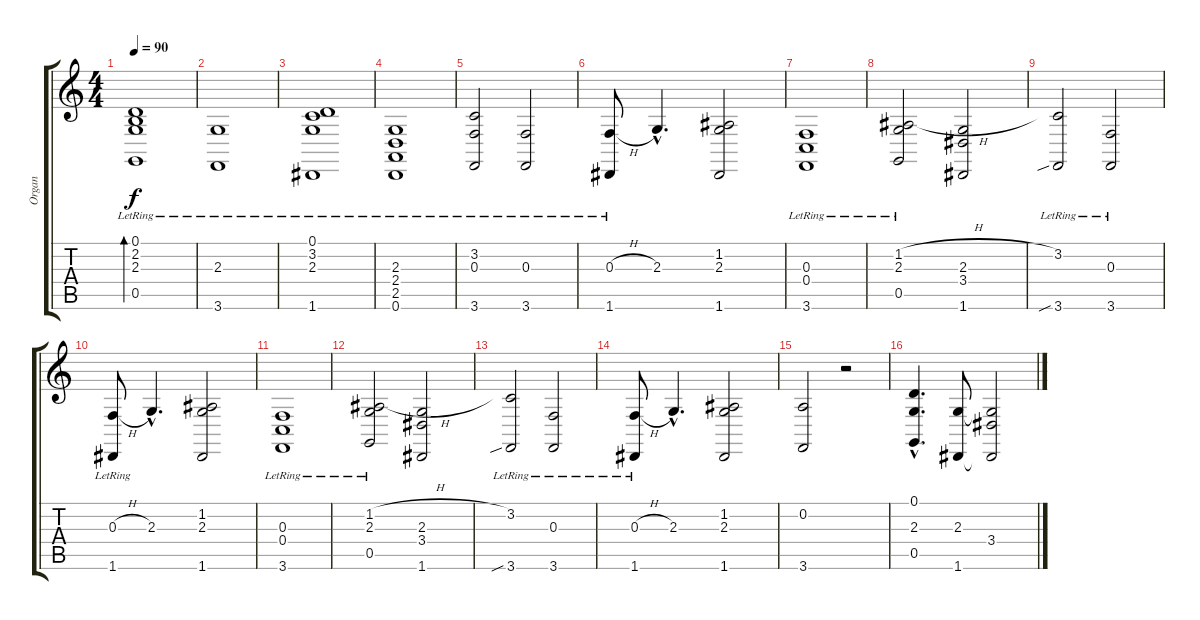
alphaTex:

\track ("Organ" "Organ") {instrument churchorgan}
\staff {score tabs}
\tuning (D4 A3 F3 C3 G2 D2) {hide}
\ts (4 4)
\tempo 90
\clef g2
\ks c
(0.1{lr} 2.2{lr} 2.3{lr} 0.5{lr}).1{bd 240 dy f} |
(2.3{lr} 3.6{lr}).1 |
(0.1{lr} 3.2{lr} 2.3{lr} 1.6{lr}).1 |
(2.3{lr} 2.4{lr} 2.5{lr} 0.6{lr}).1 |
(3.2{lr} 0.3{lr} 3.6{lr}).2 (0.3{lr} 3.6{lr}).2 |
(0.3{h} 1.6{lr}).8 2.3{hac}.4{d} (1.2 2.3 1.6).2 |
(0.3 0.4 3.6{lr}).1 |
(1.2{h} 2.3 0.5{lr}).2 (2.3 3.4 1.6).2 |
(3.2{lr} 3.6{sib lr}).2 (0.3{lr} 3.6{lr}).2 |
(0.3{h} 1.6{lr}).8 2.3{hac}.4{d} (1.2 2.3 1.6).2 |
(0.3 0.4 3.6{lr}).1 |
(1.2{h} 2.3 0.5{lr}).2 (2.3 3.4 1.6).2 |
(3.2{lr} 3.6{sib lr}).2 (0.3{lr} 3.6{lr}).2 |
(0.3{h} 1.6{lr}).8 2.3{hac}.4{d} (1.2 2.3 1.6).2 |
(0.2 3.6).2 r.2 |
(0.1{hac} 2.3{hac} 0.5{hac}).4{d} (2.3 1.6).8 (2.3{t} 3.4 1.6{t}).2
